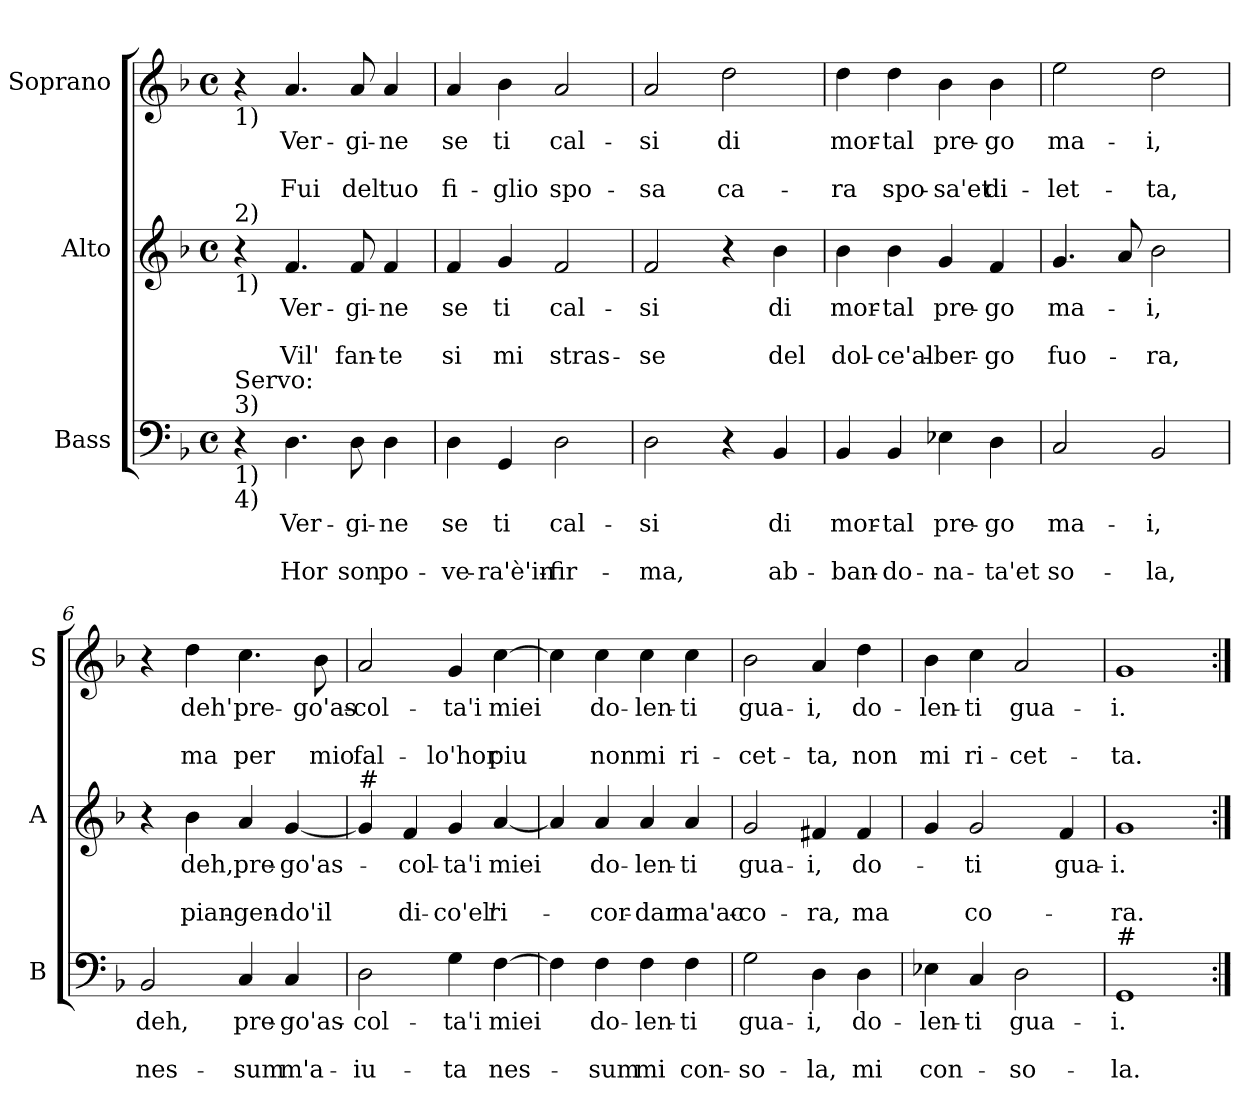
**kern	**text	**text	**text	**kern	**text	**text	**text	**kern	**text	**text	**text
*part3	*part3	*part3	*part3	*part2	*part2	*part2	*part2	*part1	*part1	*part1	*part1
*staff3	*staff3	*staff3	*staff3	*staff2	*staff2	*staff2	*staff2	*staff1	*staff1	*staff1	*staff1
*I"Bass	*	*	*	*I"Alto	*	*	*	*I"Soprano	*	*	*
*I'B	*	*	*	*I'A	*	*	*	*I'S	*	*	*
*clefF4	*	*	*	*clefG2	*	*	*	*clefG2	*	*	*
*k[b-]	*	*	*	*k[b-]	*	*	*	*k[b-]	*	*	*
*F:	*	*	*	*F:	*	*	*	*F:	*	*	*
*M4/4	*	*	*	*M4/4	*	*	*	*M4/4	*	*	*
*met(c)	*	*	*	*met(c)	*	*	*	*met(c)	*	*	*
=1	=1	=1	=1	=1	=1	=1	=1	=1	=1	=1	=1
!	!	!	!	!	!	!	!	!LO:TX:b:t=1)	!	!	!
!	!	!	!	!LO:TX:a:t=2)	!	!	!	!	!	!	!
!	!	!	!	!LO:TX:b:t=1)	!	!	!	!	!	!	!
!LO:TX:a:t=3)	!	!	!	!	!	!	!	!	!	!	!
!LO:TX:b:t=1)	!	!	!	!	!	!	!	!	!	!	!
!LO:TX:b:t=4)	!	!	!	!	!	!	!	!	!	!	!
!LO:TX:a:t=Servo&colon;	!	!	!	!	!	!	!	!	!	!	!
4r	.	.	.	4r	.	.	.	4r	.	.	.
!	!LO:LY:b	!	!LO:LY:b	!	!LO:LY:b	!	!LO:LY:b	!	!LO:LY:b	!	!LO:LY:b
4.D\	Ver-	.	Hor	4.f/	Ver-	.	Vil'	4.a/	Ver-	.	Fui
!	!LO:LY:b	!	!LO:LY:b	!	!LO:LY:b	!	!LO:LY:b	!	!LO:LY:b	!	!LO:LY:b
8D\	-gi-	.	son	8f/	-gi-	.	fan-	8a/	-gi-	.	del
!	!LO:LY:b	!	!LO:LY:b	!	!LO:LY:b	!	!LO:LY:b	!	!LO:LY:b	!	!LO:LY:b
4D\	-ne	.	po-	4f/	-ne	.	-te	4a/	-ne	.	tuo
=2	=2	=2	=2	=2	=2	=2	=2	=2	=2	=2	=2
!	!LO:LY:b	!	!LO:LY:b	!	!LO:LY:b	!	!LO:LY:b	!	!LO:LY:b	!	!LO:LY:b
4D\	se	.	-ve-	4f/	se	.	si	4a/	se	.	fi-
!	!LO:LY:b	!	!LO:LY:b	!	!LO:LY:b	!	!LO:LY:b	!	!LO:LY:b	!	!LO:LY:b
4GG/	ti	.	-ra'è'in-	4g/	ti	.	mi	4b-\	ti	.	-glio
!	!LO:LY:b	!	!LO:LY:b	!	!LO:LY:b	!	!LO:LY:b	!	!LO:LY:b	!	!LO:LY:b
2D\	cal-	.	-fir-	2f/	cal-	.	stras-	2a/	cal-	.	spo-
=3	=3	=3	=3	=3	=3	=3	=3	=3	=3	=3	=3
!	!LO:LY:b	!	!LO:LY:b	!	!LO:LY:b	!	!LO:LY:b	!	!LO:LY:b	!	!LO:LY:b
2D\	-si	.	-ma,	2f/	-si	.	-se	2a/	-si	.	-sa
!	!	!	!	!	!	!	!	!	!LO:LY:b	!	!LO:LY:b
4r	.	.	.	4r	.	.	.	2dd\	di	.	ca-
!	!LO:LY:b	!	!LO:LY:b	!	!LO:LY:b	!	!LO:LY:b	!	!	!	!
4BB-/	di	.	ab-	4b-\	di	.	del	.	.	.	.
=4	=4	=4	=4	=4	=4	=4	=4	=4	=4	=4	=4
!	!LO:LY:b	!	!LO:LY:b	!	!LO:LY:b	!	!LO:LY:b	!	!LO:LY:b	!	!LO:LY:b
4BB-/	mor-	.	-ban-	4b-\	mor-	.	dol-	4dd\	mor-	.	-ra
!	!LO:LY:b	!	!LO:LY:b	!	!LO:LY:b	!	!LO:LY:b	!	!LO:LY:b	!	!LO:LY:b
4BB-/	-tal	.	-do-	4b-\	-tal	.	-ce'al-	4dd\	-tal	.	spo-
!	!LO:LY:b	!	!LO:LY:b	!	!LO:LY:b	!	!LO:LY:b	!	!LO:LY:b	!	!LO:LY:b
4E-X\	pre-	.	-na-	4g/	pre-	.	-ber-	4b-\	pre-	.	-sa'et
!	!LO:LY:b	!	!LO:LY:b	!	!LO:LY:b	!	!LO:LY:b	!	!LO:LY:b	!	!LO:LY:b
4D\	-go	.	-ta'et	4f/	-go	.	-go	4b-\	-go	.	di-
!!LO:LB:g=z
=5	=5	=5	=5	=5	=5	=5	=5	=5	=5	=5	=5
!	!LO:LY:b	!	!LO:LY:b	!	!LO:LY:b	!	!LO:LY:b	!	!LO:LY:b	!	!LO:LY:b
2C/	ma-	.	so-	4.g/	ma-	.	fuo-	2ee\	ma-	.	-let-
.	.	.	.	8a/	.	.	.	.	.	.	.
!	!LO:LY:b	!	!LO:LY:b	!	!LO:LY:b	!	!LO:LY:b	!	!LO:LY:b	!	!LO:LY:b
2BB-/	-i,	.	-la,	2b-\	-i,	.	-ra,	2dd\	-i,	.	-ta,
=6	=6	=6	=6	=6	=6	=6	=6	=6	=6	=6	=6
!	!LO:LY:b	!	!LO:LY:b	!	!	!	!	!	!	!	!
2BB-/	deh,	.	nes-	4r	.	.	.	4r	.	.	.
!	!	!	!	!	!LO:LY:b	!	!LO:LY:b	!	!LO:LY:b	!	!LO:LY:b
.	.	.	.	4b-\	deh,	.	pian-	4dd\	deh'	.	ma
!	!LO:LY:b	!	!LO:LY:b	!	!LO:LY:b	!	!LO:LY:b	!	!LO:LY:b	!	!LO:LY:b
4C/	pre-	.	-sum	4a/	pre-	.	-gen-	4.cc\	pre-	.	per
!	!LO:LY:b	!	!LO:LY:b	!	!LO:LY:b	!	!LO:LY:b	!	!	!	!
4C/	-go'as-	.	m'a-	[4g/	-go'as-	.	-do'il	.	.	.	.
!	!	!	!	!	!	!	!	!	!LO:LY:b	!	!LO:LY:b
.	.	.	.	.	.	.	.	8b-\	-go'as-	.	mio
=7	=7	=7	=7	=7	=7	=7	=7	=7	=7	=7	=7
!	!	!	!	!LO:TX:a:t=#	!	!	!	!	!	!	!
!	!LO:LY:b	!	!LO:LY:b	!	!	!	!	!	!LO:LY:b	!	!LO:LY:b
2D\	-col-	.	-iu-	4g/]	.	.	.	2a/	-col-	.	fal-
!	!	!	!	!	!LO:LY:b	!	!LO:LY:b	!	!	!	!
.	.	.	.	4f/	-col-	.	di-	.	.	.	.
!	!LO:LY:b	!	!LO:LY:b	!	!LO:LY:b	!	!LO:LY:b	!	!LO:LY:b	!	!LO:LY:b
4G\	-ta'i	.	-ta	4g/	-ta'i	.	-co'el'	4g/	-ta'i	.	-lo'hor
!	!LO:LY:b	!	!LO:LY:b	!	!LO:LY:b	!	!LO:LY:b	!	!LO:LY:b	!	!LO:LY:b
[4F\	miei	.	nes-	[4a/	miei	.	ri-	[4cc\	miei	.	piu
=8	=8	=8	=8	=8	=8	=8	=8	=8	=8	=8	=8
4F\]	.	.	.	4a/]	.	.	.	4cc\]	.	.	.
!	!LO:LY:b	!	!LO:LY:b	!	!LO:LY:b	!	!LO:LY:b	!	!LO:LY:b	!	!LO:LY:b
4F\	do-	.	-sum	4a/	do-	.	-cor-	4cc\	do-	.	non
!	!LO:LY:b	!	!LO:LY:b	!	!LO:LY:b	!	!LO:LY:b	!	!LO:LY:b	!	!LO:LY:b
4F\	-len-	.	mi	4a/	-len-	.	-dar	4cc\	-len-	.	mi
!	!LO:LY:b	!	!LO:LY:b	!	!LO:LY:b	!	!LO:LY:b	!	!LO:LY:b	!	!LO:LY:b
4F\	-ti	.	con-	4a/	-ti	.	ma'ac-	4cc\	-ti	.	ri-
!!LO:PB:g=z
=9	=9	=9	=9	=9	=9	=9	=9	=9	=9	=9	=9
!	!LO:LY:b	!	!LO:LY:b	!	!LO:LY:b	!	!LO:LY:b	!	!LO:LY:b	!	!LO:LY:b
2G\	gua-	.	-so-	2g/	gua-	.	-co-	2b-\	gua-	.	-cet-
!	!LO:LY:b	!	!LO:LY:b	!	!LO:LY:b	!	!LO:LY:b	!	!LO:LY:b	!	!LO:LY:b
4D\	-i,	.	-la,	4f#X/	-i,	.	-ra,	4a/	-i,	.	-ta,
!	!LO:LY:b	!	!LO:LY:b	!	!LO:LY:b	!	!LO:LY:b	!	!LO:LY:b	!	!LO:LY:b
4D\	do-	.	mi	4f#/	do-	.	ma	4dd\	do-	.	non
=10	=10	=10	=10	=10	=10	=10	=10	=10	=10	=10	=10
!	!LO:LY:b	!	!LO:LY:b	!	!	!	!	!	!LO:LY:b	!	!LO:LY:b
4E-X\	-len-	.	con-	4g/	.	.	.	4b-\	-len-	.	mi
!	!LO:LY:b	!	!	!	!LO:LY:b	!	!LO:LY:b	!	!LO:LY:b	!	!LO:LY:b
4C/	-ti	.	.	2g/	-ti	.	co-	4cc\	-ti	.	ri-
!	!LO:LY:b	!	!LO:LY:b	!	!	!	!	!	!LO:LY:b	!	!LO:LY:b
2D\	gua-	.	-so-	.	.	.	.	2a/	gua-	.	-cet-
!	!	!	!	!	!LO:LY:b	!	!	!	!	!	!
.	.	.	.	4f/	gua-	.	.	.	.	.	.
=11	=11	=11	=11	=11	=11	=11	=11	=11	=11	=11	=11
!LO:TX:a:t=#	!	!	!	!	!	!	!	!	!	!	!
!	!LO:LY:b	!	!LO:LY:b	!	!LO:LY:b	!	!LO:LY:b	!	!LO:LY:b	!	!LO:LY:b
1GG	-i.	.	-la.	1g	-i.	.	-ra.	1g	-i.	.	-ta.
=:|!	=:|!	=:|!	=:|!	=:|!	=:|!	=:|!	=:|!	=:|!	=:|!	=:|!	=:|!
*-	*-	*-	*-	*-	*-	*-	*-	*-	*-	*-	*-
